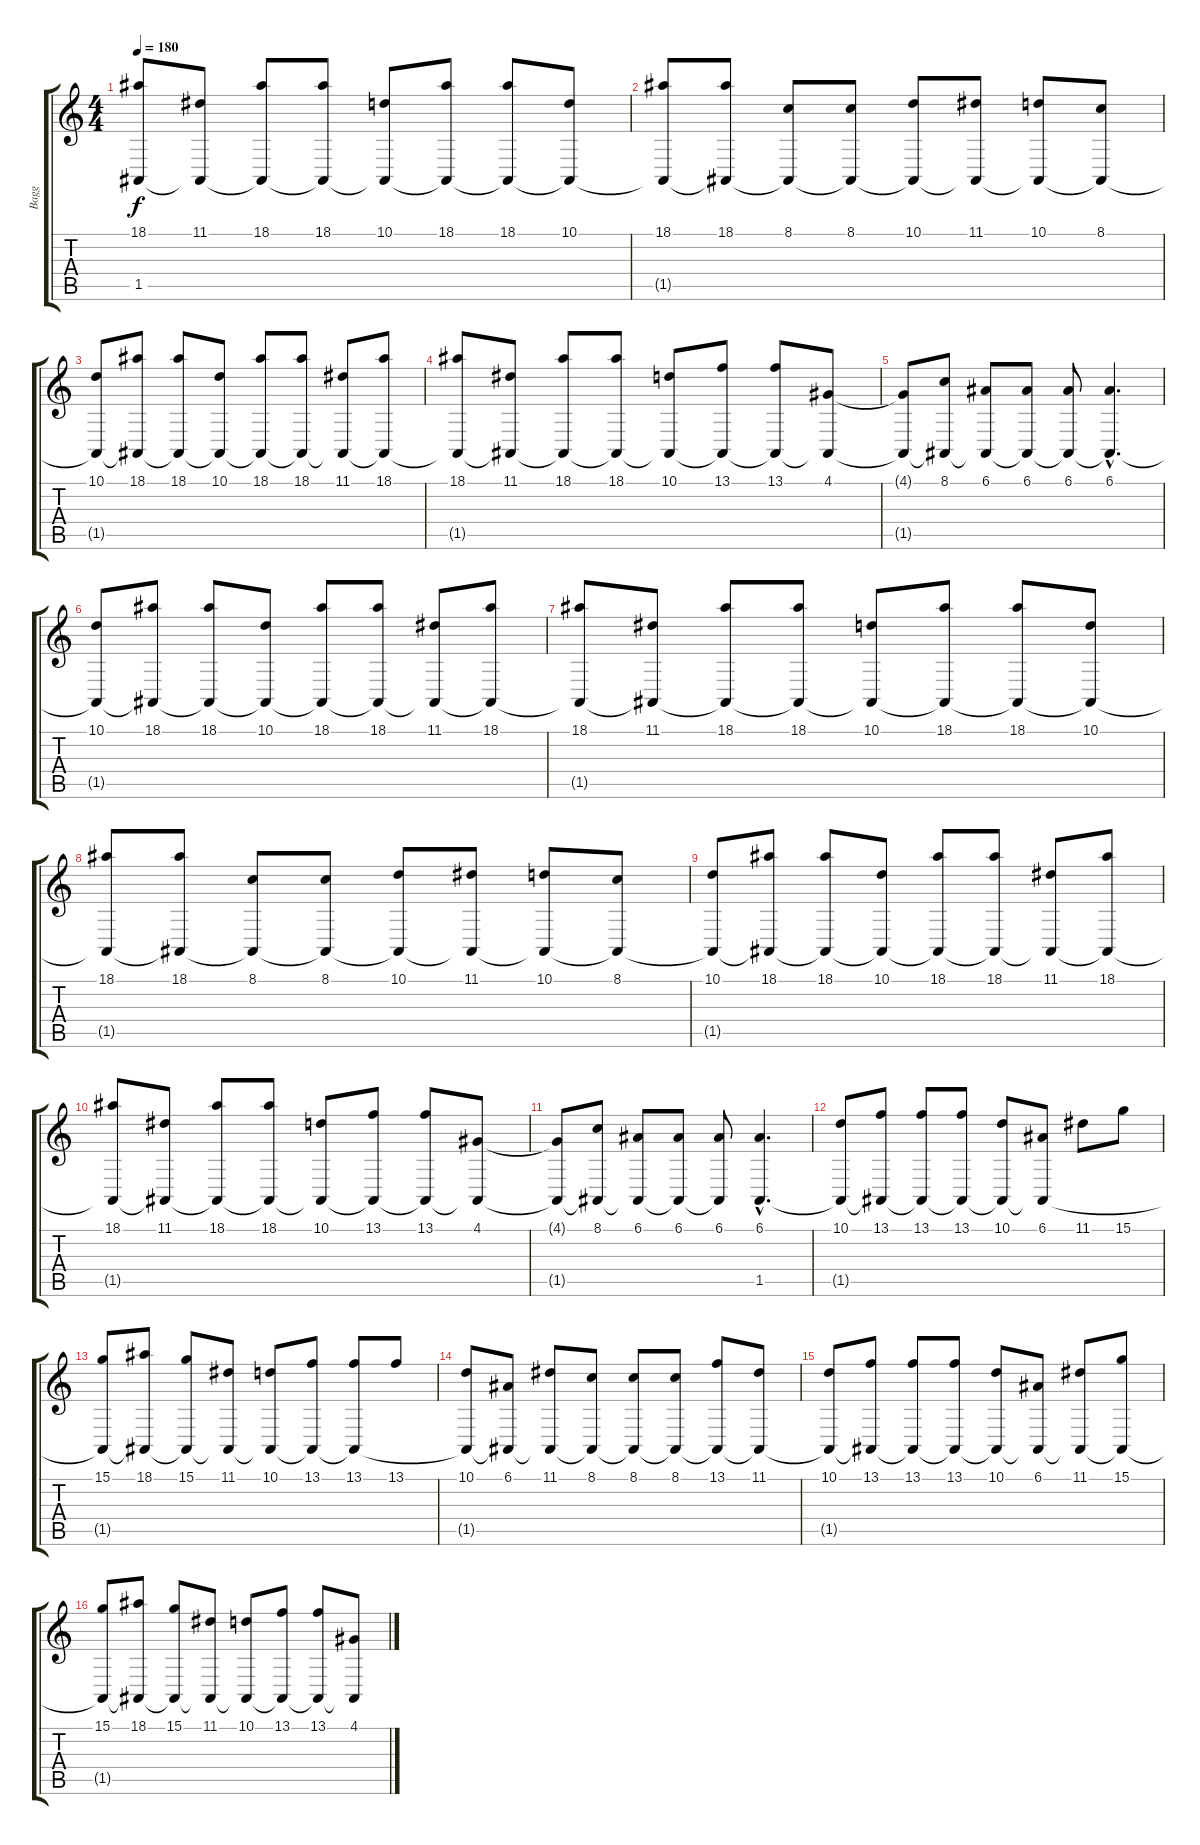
\track ("Bagg" "Bagg") {instrument bagpipe}
\staff {score tabs}
\tuning (E4 B3 G3 D3 A2 E2) {hide}
\ts (4 4)
\tempo 180
\clef g2
\ks c
(18.1 1.5{t}).8{dy f} (11.1 1.5{t}).8 (18.1 1.5{t}).8 (18.1 1.5{t}).8 (10.1 1.5{t}).8 (18.1 1.5{t}).8 (18.1 1.5{t}).8 (10.1 1.5{t}).8 |
(18.1 1.5{t}).8 (18.1 1.5{t}).8 (8.1 1.5{t}).8 (8.1 1.5{t}).8 (10.1 1.5{t}).8 (11.1 1.5{t}).8 (10.1 1.5{t}).8 (8.1 1.5{t}).8 |
(10.1 1.5{t}).8 (18.1 1.5{t}).8 (18.1 1.5{t}).8 (10.1 1.5{t}).8 (18.1 1.5{t}).8 (18.1 1.5{t}).8 (11.1 1.5{t}).8 (18.1 1.5{t}).8 |
(18.1 1.5{t}).8 (11.1 1.5{t}).8 (18.1 1.5{t}).8 (18.1 1.5{t}).8 (10.1 1.5{t}).8 (13.1 1.5{t}).8 (13.1 1.5{t}).8 (4.1 1.5{t}).8 |
(4.1{t} 1.5{t}).8 (8.1 1.5{t}).8 (6.1 1.5{t}).8 (6.1 1.5{t}).8 (6.1 1.5{t}).8 (6.1{hac} 1.5{hac t}).4{d} |
(10.1 1.5{t}).8 (18.1 1.5{t}).8 (18.1 1.5{t}).8 (10.1 1.5{t}).8 (18.1 1.5{t}).8 (18.1 1.5{t}).8 (11.1 1.5{t}).8 (18.1 1.5{t}).8 |
(18.1 1.5{t}).8 (11.1 1.5{t}).8 (18.1 1.5{t}).8 (18.1 1.5{t}).8 (10.1 1.5{t}).8 (18.1 1.5{t}).8 (18.1 1.5{t}).8 (10.1 1.5{t}).8 |
(18.1 1.5{t}).8 (18.1 1.5{t}).8 (8.1 1.5{t}).8 (8.1 1.5{t}).8 (10.1 1.5{t}).8 (11.1 1.5{t}).8 (10.1 1.5{t}).8 (8.1 1.5{t}).8 |
(10.1 1.5{t}).8 (18.1 1.5{t}).8 (18.1 1.5{t}).8 (10.1 1.5{t}).8 (18.1 1.5{t}).8 (18.1 1.5{t}).8 (11.1 1.5{t}).8 (18.1 1.5{t}).8 |
(18.1 1.5{t}).8 (11.1 1.5{t}).8 (18.1 1.5{t}).8 (18.1 1.5{t}).8 (10.1 1.5{t}).8 (13.1 1.5{t}).8 (13.1 1.5{t}).8 (4.1 1.5{t}).8 |
(4.1{t} 1.5{t}).8 (8.1 1.5{t}).8 (6.1 1.5{t}).8 (6.1 1.5{t}).8 (6.1 1.5{t}).8 (6.1{hac} 1.5{hac}).4{d} |
(10.1 1.5{t}).8 (13.1 1.5{t}).8 (13.1 1.5{t}).8 (13.1 1.5{t}).8 (10.1 1.5{t}).8 (6.1 1.5{t}).8 11.1.8 15.1.8 |
(15.1 1.5{t}).8 (18.1 1.5{t}).8 (15.1 1.5{t}).8 (11.1 1.5{t}).8 (10.1 1.5{t}).8 (13.1 1.5{t}).8 (13.1 1.5{t}).8 13.1.8 |
(10.1 1.5{t}).8 (6.1 1.5{t}).8 (11.1 1.5{t}).8 (8.1 1.5{t}).8 (8.1 1.5{t}).8 (8.1 1.5{t}).8 (13.1 1.5{t}).8 (11.1 1.5{t}).8 |
(10.1 1.5{t}).8 (13.1 1.5{t}).8 (13.1 1.5{t}).8 (13.1 1.5{t}).8 (10.1 1.5{t}).8 (6.1 1.5{t}).8 (11.1 1.5{t}).8 (15.1 1.5{t}).8 |
(15.1 1.5{t}).8 (18.1 1.5{t}).8 (15.1 1.5{t}).8 (11.1 1.5{t}).8 (10.1 1.5{t}).8 (13.1 1.5{t}).8 (13.1 1.5{t}).8 (4.1 1.5{t}).8
